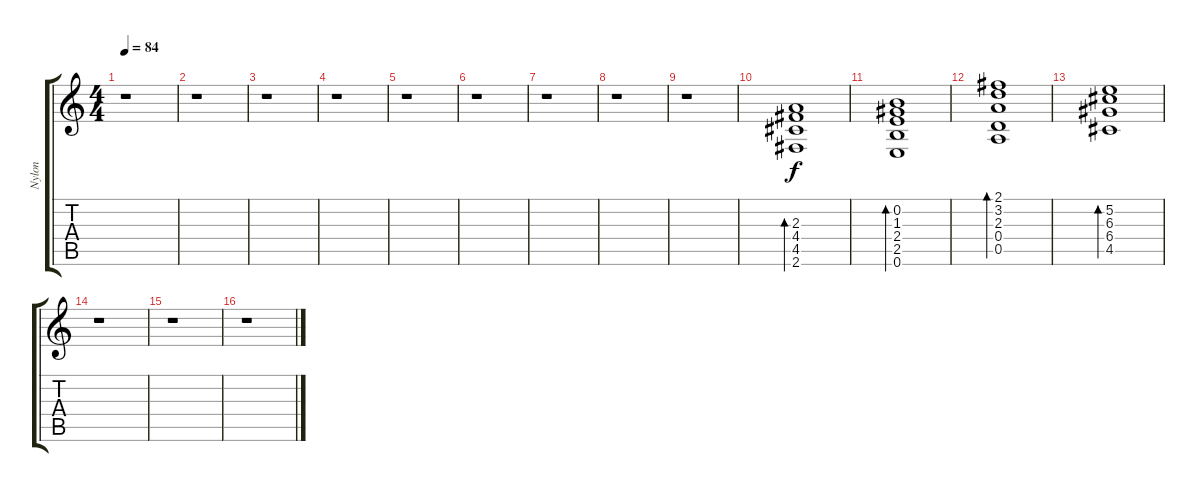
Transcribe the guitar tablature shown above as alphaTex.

\track ("Nylon" "Nylon") {instrument acousticguitarnylon}
\staff {score tabs}
\tuning (E4 B3 G3 D3 A2 E2) {hide}
\ts (4 4)
\tempo 84
\clef g2
\ks c
r.1{dy mp} |
r.1 |
r.1 |
r.1 |
r.1 |
r.1 |
r.1 |
r.1 |
r.1 |
(2.3 4.4 4.5 2.6).1{bd 120 dy f} |
(0.2 1.3 2.4 2.5 0.6).1{bd 120} |
(2.1 3.2 2.3 0.4 0.5).1{bd 120} |
(5.2 6.3 6.4 4.5).1{bd 60} |
r.1 |
r.1 |
r.1
